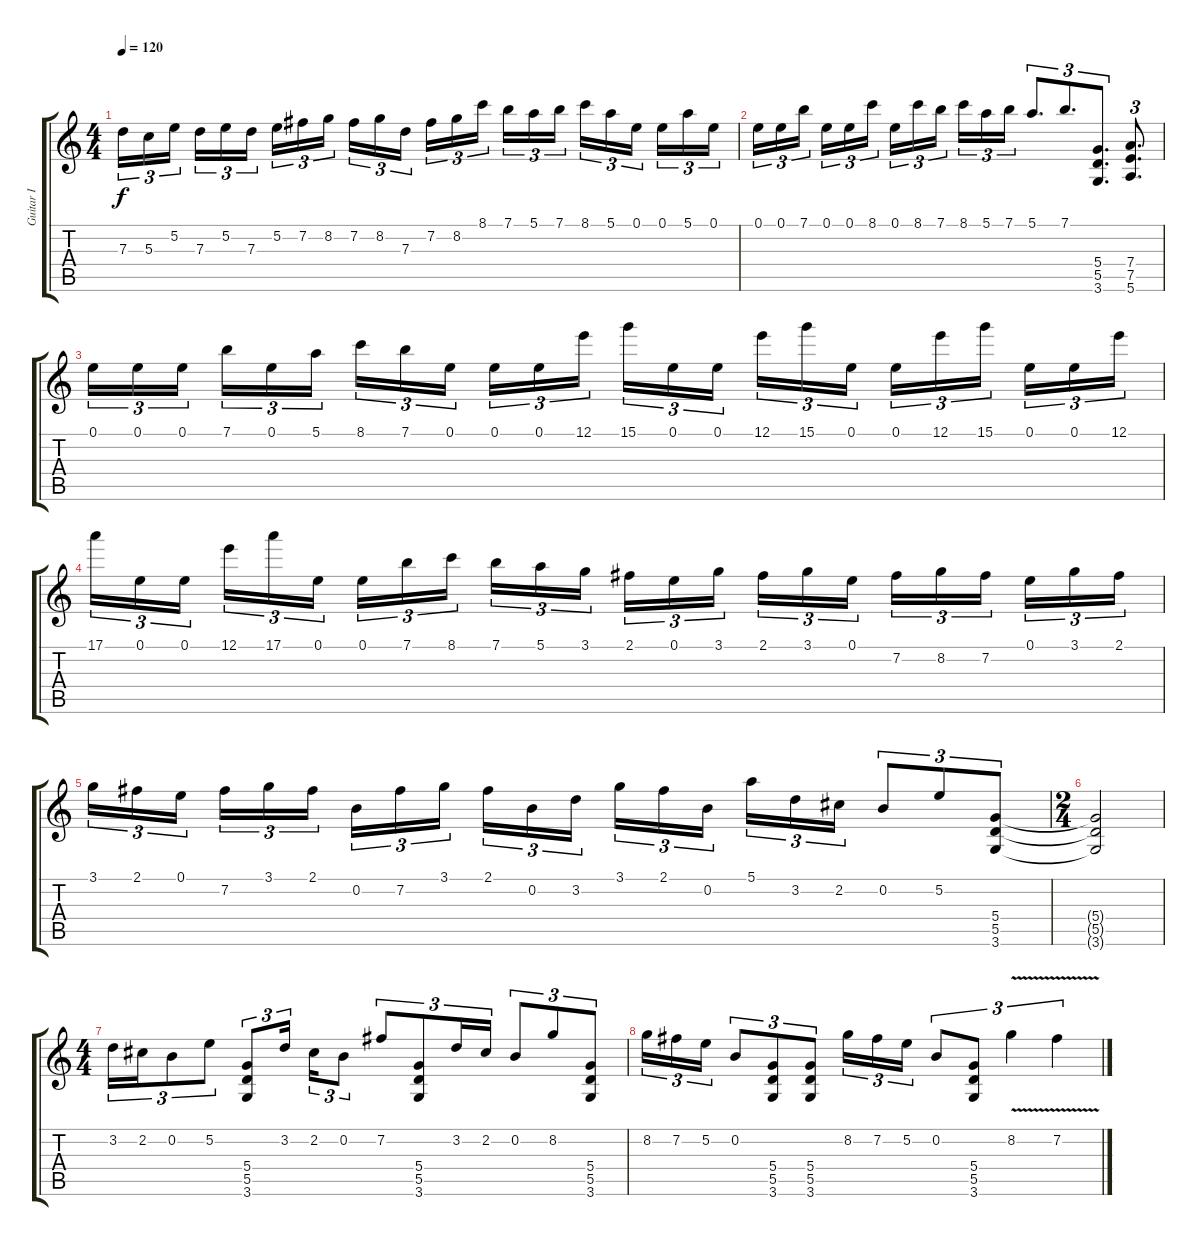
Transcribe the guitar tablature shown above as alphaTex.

\track ("Guitar I" "Guitar I") {instrument overdrivenguitar}
\staff {score tabs}
\tuning (E4 B3 G3 D3 A2 E2) {hide}
\ts (4 4)
\tempo 120
\clef g2
\ks c
7.3.16{tu (3 2) dy f} 5.3.16{tu (3 2)} 5.2.16{tu (3 2) beam splitsecondary} 7.3.16{tu (3 2)} 5.2.16{tu (3 2)} 7.3.16{tu (3 2)} 5.2.16{tu (3 2)} 7.2.16{tu (3 2)} 8.2.16{tu (3 2) beam splitsecondary} 7.2.16{tu (3 2)} 8.2.16{tu (3 2)} 7.3.16{tu (3 2)} 7.2.16{tu (3 2)} 8.2.16{tu (3 2)} 8.1.16{tu (3 2) beam splitsecondary} 7.1.16{tu (3 2)} 5.1.16{tu (3 2)} 7.1.16{tu (3 2)} 8.1.16{tu (3 2)} 5.1.16{tu (3 2)} 0.1.16{tu (3 2) beam splitsecondary} 0.1.16{tu (3 2)} 5.1.16{tu (3 2)} 0.1.16{tu (3 2)} |
0.1.16{tu (3 2)} 0.1.16{tu (3 2)} 7.1.16{tu (3 2) beam splitsecondary} 0.1.16{tu (3 2)} 0.1.16{tu (3 2)} 8.1.16{tu (3 2)} 0.1.16{tu (3 2)} 8.1.16{tu (3 2)} 7.1.16{tu (3 2) beam splitsecondary} 8.1.16{tu (3 2)} 5.1.16{tu (3 2)} 7.1.16{tu (3 2)} 5.1.8{d tu (3 2)} 7.1.8{d tu (3 2)} (5.4 5.5 3.6).8{d tu (3 2)} (7.4 7.5 5.6).8{d tu (3 2)} |
0.1.16{tu (3 2)} 0.1.16{tu (3 2)} 0.1.16{tu (3 2) beam splitsecondary} 7.1.16{tu (3 2)} 0.1.16{tu (3 2)} 5.1.16{tu (3 2)} 8.1.16{tu (3 2)} 7.1.16{tu (3 2)} 0.1.16{tu (3 2) beam splitsecondary} 0.1.16{tu (3 2)} 0.1.16{tu (3 2)} 12.1.16{tu (3 2)} 15.1.16{tu (3 2)} 0.1.16{tu (3 2)} 0.1.16{tu (3 2) beam splitsecondary} 12.1.16{tu (3 2)} 15.1.16{tu (3 2)} 0.1.16{tu (3 2)} 0.1.16{tu (3 2)} 12.1.16{tu (3 2)} 15.1.16{tu (3 2) beam splitsecondary} 0.1.16{tu (3 2)} 0.1.16{tu (3 2)} 12.1.16{tu (3 2)} |
17.1.16{tu (3 2)} 0.1.16{tu (3 2)} 0.1.16{tu (3 2) beam splitsecondary} 12.1.16{tu (3 2)} 17.1.16{tu (3 2)} 0.1.16{tu (3 2)} 0.1.16{tu (3 2)} 7.1.16{tu (3 2)} 8.1.16{tu (3 2) beam splitsecondary} 7.1.16{tu (3 2)} 5.1.16{tu (3 2)} 3.1.16{tu (3 2)} 2.1.16{tu (3 2)} 0.1.16{tu (3 2)} 3.1.16{tu (3 2) beam splitsecondary} 2.1.16{tu (3 2)} 3.1.16{tu (3 2)} 0.1.16{tu (3 2)} 7.2.16{tu (3 2)} 8.2.16{tu (3 2)} 7.2.16{tu (3 2) beam splitsecondary} 0.1.16{tu (3 2)} 3.1.16{tu (3 2)} 2.1.16{tu (3 2)} |
3.1.16{tu (3 2)} 2.1.16{tu (3 2)} 0.1.16{tu (3 2) beam splitsecondary} 7.2.16{tu (3 2)} 3.1.16{tu (3 2)} 2.1.16{tu (3 2)} 0.2.16{tu (3 2)} 7.2.16{tu (3 2)} 3.1.16{tu (3 2) beam splitsecondary} 2.1.16{tu (3 2)} 0.2.16{tu (3 2)} 3.2.16{tu (3 2)} 3.1.16{tu (3 2)} 2.1.16{tu (3 2)} 0.2.16{tu (3 2) beam splitsecondary} 5.1.16{tu (3 2)} 3.2.16{tu (3 2)} 2.2.16{tu (3 2)} 0.2.8{tu (3 2)} 5.2.8{tu (3 2)} (5.4 5.5 3.6).8{tu (3 2)} |
\ts (2 4)
(5.4{t} 5.5{t} 3.6{t}).2 |
\ts (4 4)
3.2.16{tu (3 2)} 2.2.16{tu (3 2)} 0.2.8{tu (3 2)} 5.2.8{tu (3 2)} (5.4 5.5 3.6).8{tu (3 2)} 3.2.16{tu (3 2) beam splitsecondary} 2.2.16{tu (3 2)} 0.2.8{tu (3 2)} 7.2.8{tu (3 2)} (5.4 5.5 3.6).8{tu (3 2)} 3.2.16{tu (3 2)} 2.2.16{tu (3 2)} 0.2.8{tu (3 2)} 8.2.8{tu (3 2)} (5.4 5.5 3.6).8{tu (3 2)} |
8.2.16{tu (3 2)} 7.2.16{tu (3 2)} 5.2.16{tu (3 2)} 0.2.8{tu (3 2)} (5.4 5.5 3.6).8{tu (3 2)} (5.4 5.5 3.6).8{tu (3 2)} 8.2.16{tu (3 2)} 7.2.16{tu (3 2)} 5.2.16{tu (3 2)} 0.2.8{tu (3 2)} (5.4 5.5 3.6).8{tu (3 2)} 8.2{v}.4{tu (3 2)} 7.2{v}.4{tu (3 2)}
